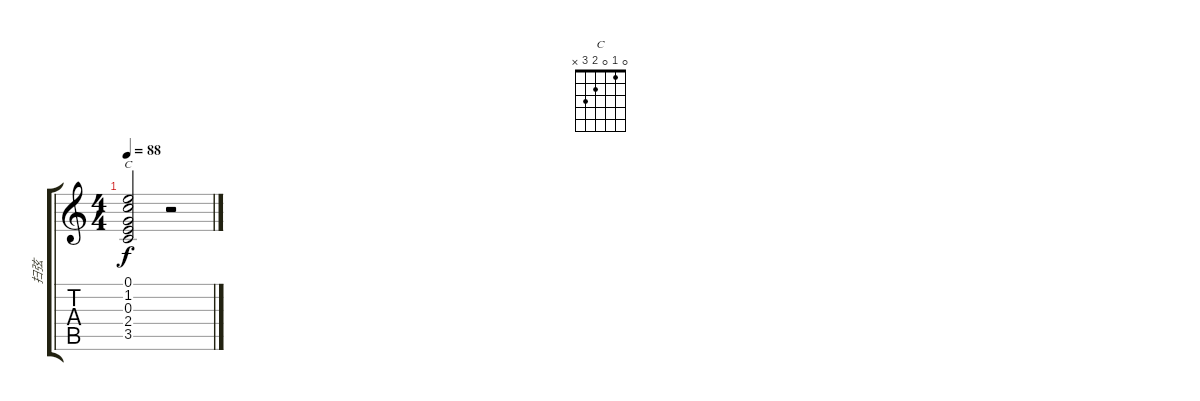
\track ("扫弦" "扫弦") {instrument acousticguitarsteel}
\staff {score tabs}
\tuning (E4 B3 G3 D3 A2 E2) {hide}
\chord ("C" 0 1 0 2 3 x)
\ts (4 4)
\tempo 88
\clef g2
\ks c
(0.1 1.2 0.3 2.4 3.5).2{ch "C" dy f} r.2
